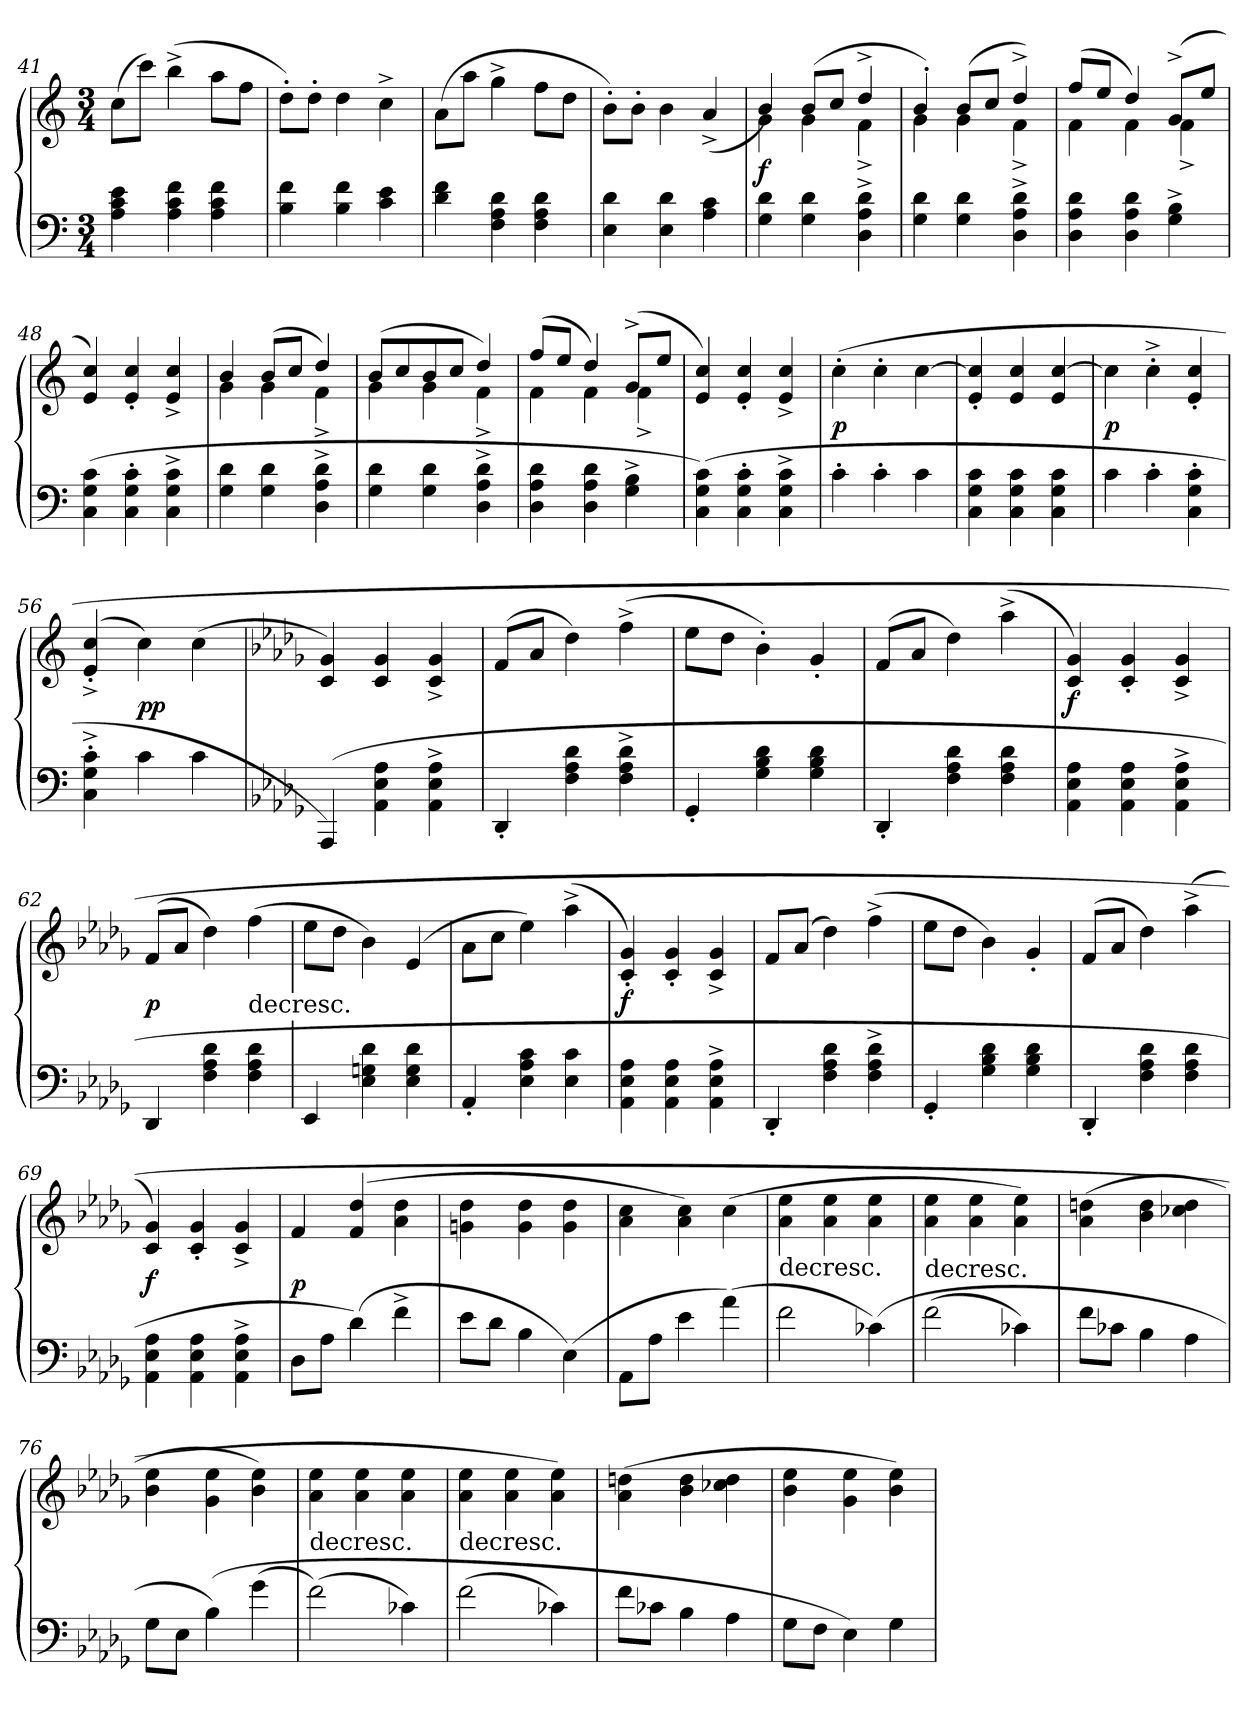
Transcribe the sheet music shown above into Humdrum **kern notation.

**kern	**kern	**dynam
*part1	*part1	*part1
*staff2	*staff1	*staff1/2
*clefF4	*clefG2	*
*k[]	*k[]	*
*C:	*C:	*
*M3/4	*M3/4	*
=41	=41	=41
4A\ 4c\ 4e\	(8cc\L	.
.	8ccc\J)	.
4A\ 4c\ 4f\	(4bb^\	.
4A\ 4c\ 4f\	8aa\L	.
.	8ff\J	.
=42	=42	=42
4B\ 4f\	8dd'\L)	.
.	8dd'\J	.
4B\ 4f\	4dd\	.
4c\ 4e\	4cc^\	.
=43	=43	=43
4d\ 4f\	(8a\L	.
.	8aa\J	.
4F\ 4A\ 4d\	4gg^\	.
4F\ 4A\ 4d\	8ff\L	.
.	8dd\J	.
=44	=44	=44
4E\ 4d\	8b'\L)	.
.	8b'\J	.
4E\ 4d\	4b\	.
4A\ 4c\	(4a^/	.
=45	=45	=45
*	*^	*
4G\ 4d\	4b/)	4g\	f
4G\ 4d\	(8b/L	4g\	.
.	8cc/J	.	.
4D^\ 4A^\ 4d^\	4dd^/	4f^\	.
=46	=46	=46	=46
4G\ 4d\	4b'/)	4g\	.
4G\ 4d\	(8b/L	4g\	.
.	8cc/J	.	.
4D^\ 4A^\ 4d^\	4dd^/)	4f^\	.
=47	=47	=47	=47
4D\ 4A\ 4d\	(8ff/L	4f\	.
.	8ee/J	.	.
4D\ 4A\ 4d\	4dd/)	4f\	.
4G^\ 4B^\	(8g^/L	4f^\	.
.	8ee/J	.	.
*	*v	*v	*
=48	=48	=48
(4C\ 4G\ 4c\	4e/ 4cc/)	.
4C'\ 4G'\ 4c'\	4e'/ 4cc'/	.
4C^\ 4G^\ 4c^\	4e^/ 4cc^/	.
=49	=49	=49
*	*^	*
4G\ 4d\	4b/	4g\	.
4G\ 4d\	(8b/L	4g\	.
.	8cc/J	.	.
4D^\ 4A^\ 4d^\	4dd/)	4f^\	.
=50	=50	=50	=50
4G\ 4d\	(8b/L	4g\	.
.	8cc/	.	.
4G\ 4d\	8b/	4g\	.
.	8cc/J	.	.
4D^\ 4A^\ 4d^\	4dd/)	4f^\	.
=51	=51	=51	=51
4D\ 4A\ 4d\	(8ff/L	4f\	.
.	8ee/J	.	.
4D\ 4A\ 4d\	4dd/)	4f\	.
4G^\ 4B^\	(8g^/L	4f^\	.
.	8ee/J	.	.
*	*v	*v	*
=52	=52	=52
(4C\ 4G\ 4c\)	4e/ 4cc/)	.
4C'\ 4G'\ 4c'\	4e'/ 4cc'/	.
4C^\ 4G^\ 4c^\	4e^/ 4cc^/	.
=53	=53	=53
4c'\	(4cc'\	p
4c'\	4cc'\	.
4c\	[4cc\	.
=54	=54	=54
4C\ 4G\ 4c\	4e'/ 4cc]'/	.
4C\ 4G\ 4c\	4e/ 4cc/	.
4C\ 4G\ 4c\	4e/ [4cc/	.
=55	=55	=55
4c\	4cc\]	p
4c'\	4cc'^\	.
4C'\ 4G'\ 4c'\	4e'/ 4cc'/	.
=56	=56	=56
4C'^\ 4G'^\ 4c'^\	(4e'^/ 4cc'^/	.
4c\	4cc\)	pp
4c\	(4cc\	.
=57	=57	=57
*k[b-e-a-d-g-]	*k[b-e-a-d-g-]	*
(4AAA-/)	4c/ 4g-/)	.
4AA-\ 4E-\ 4A-\	4c/ 4g-/	.
4AA-^\ 4E-^\ 4A-^\	4c^/ 4g-^/	.
=58	=58	=58
4DD-'/	(8f/L	.
.	8a-/J	.
4F\ 4A-\ 4d-\	4dd-\)	.
4F^\ 4A-^\ 4d-^\	(4ff^\	.
=59	=59	=59
4GG-'/	8ee-\L	.
.	8dd-\J	.
4G-\ 4B-\ 4d-\	4b-'\)	.
4G-\ 4B-\ 4d-\	4g-'/	.
=60	=60	=60
4DD-'/	(8f/L	.
.	8a-/J	.
4F\ 4A-\ 4d-\	4dd-\)	.
4F\ 4A-\ 4d-\	(4aa-^\	.
=61	=61	=61
4AA-\ 4E-\ 4A-\	4c/ 4g-/)	f
4AA-\ 4E-\ 4A-\	4c'/ 4g-'/	.
4AA-^\ 4E-^\ 4A-^\	4c^/ 4g-^/	.
=62	=62	=62
4DD-/	(8f/L	p
.	8a-/J	.
4F\ 4A-\ 4d-\	4dd-\)	.
!	!LO:TX:c:t=decresc.	!
4F\ 4A-\ 4d-\	(4ff\	.
=63	=63	=63
4EE-/	8ee-\L	.
.	8dd-\J	.
4E-\ 4Gn\ 4d-\	4b-\)	.
4E-\ 4G\ 4d-\	(4e-/	.
=64	=64	=64
4AA-'/	8a-\L	.
.	8cc\J	.
4E-\ 4A-\ 4c\	4ee-\)	.
4E-\ 4c\	(4aa-^\	.
=65	=65	=65
4AA-\ 4E-\ 4A-\	4c'/ 4g-'/)	f
4AA-\ 4E-\ 4A-\	4c'/ 4g-'/	.
4AA-^\ 4E-^\ 4A-^\	4c^/ 4g-^/	.
=66	=66	=66
4DD-'/	8f/L	.
.	(8a-/J	.
4F\ 4A-\ 4d-\	4dd-\)	.
4F^\ 4A-^\ 4d-^\	(4ff^\	.
=67	=67	=67
4GG-'/	8ee-\L	.
.	8dd-\J	.
4G-\ 4B-\ 4d-\	4b-\)	.
4G-\ 4B-\ 4d-\	4g-'/	.
=68	=68	=68
4DD-'/	(8f/L	.
.	8a-/J	.
4F\ 4A-\ 4d-\	4dd-\)	.
4F\ 4A-\ 4d-\	(4aa-^\	.
=69	=69	=69
4AA-\ 4E-\ 4A-\	4c/ 4g-/)	f
4AA-\ 4E-\ 4A-\	4c'/ 4g-'/	.
4AA-^\ 4E-^\ 4A-^\	4c^/ 4g-^/	.
=70	=70	=70
8D-\L	4f/	p
8A-\J	.	.
(4d-\)	(4f/ 4dd-/	.
4f^\	4a-\ 4dd-\	.
=71	=71	=71
8e-\L	4gn\ 4dd-\	.
8d-\J	.	.
4B-\	4g\ 4dd-\	.
(4E-\)	4g\ 4dd-\	.
=72	=72	=72
8AA-\L	4a-\ 4cc\	.
8A-\J	.	.
4e-\	4a-\ 4cc\)	.
(4a-\)	(4cc\	.
=73	=73	=73
!	!LO:TX:c:t=decresc.	!
2f\	4a-\ 4ee-\	.
.	4a-\ 4ee-\	.
(4c-X\)	4a-\ 4ee-\	.
=74	=74	=74
!	!LO:TX:c:t=decresc.	!
(2f\	4a-\ 4ee-\	.
.	4a-\ 4ee-\	.
4c-X\)	4a-\ 4ee-\)	.
=75	=75	=75
8f\L	(4a-\ 4ddn\	.
8c-X\J	.	.
4B-\	4b-\ 4dd\	.
4A-\	4cc-X\ 4dd\	.
=76	=76	=76
8G-\L	4b-\ 4ee-\	.
8E-\J	.	.
(4B-\)	4g-\ 4ee-\	.
(4g-\	4b-\ 4ee-\)	.
=77	=77	=77
!	!LO:TX:c:t=decresc.	!
(2f\)	4a-\ 4ee-\	.
.	4a-\ 4ee-\	.
4c-X\)	4a-\ 4ee-\	.
=78	=78	=78
!	!LO:TX:c:t=decresc.	!
(2f\	4a-\ 4ee-\	.
.	4a-\ 4ee-\	.
4c-X\)	4a-\ 4ee-\)	.
=79	=79	=79
8f\L	(4a-\ 4ddn\	.
8c-X\J	.	.
4B-\	4b-\ 4dd\	.
4A-\	4cc-X\ 4dd\	.
=80	=80	=80
8G-\L	4b-\ 4ee-\	.
8F\J	.	.
4E-\)	4g-\ 4ee-\	.
4G-\	4b-\ 4ee-\)	.
=	=	=
*-	*-	*-
